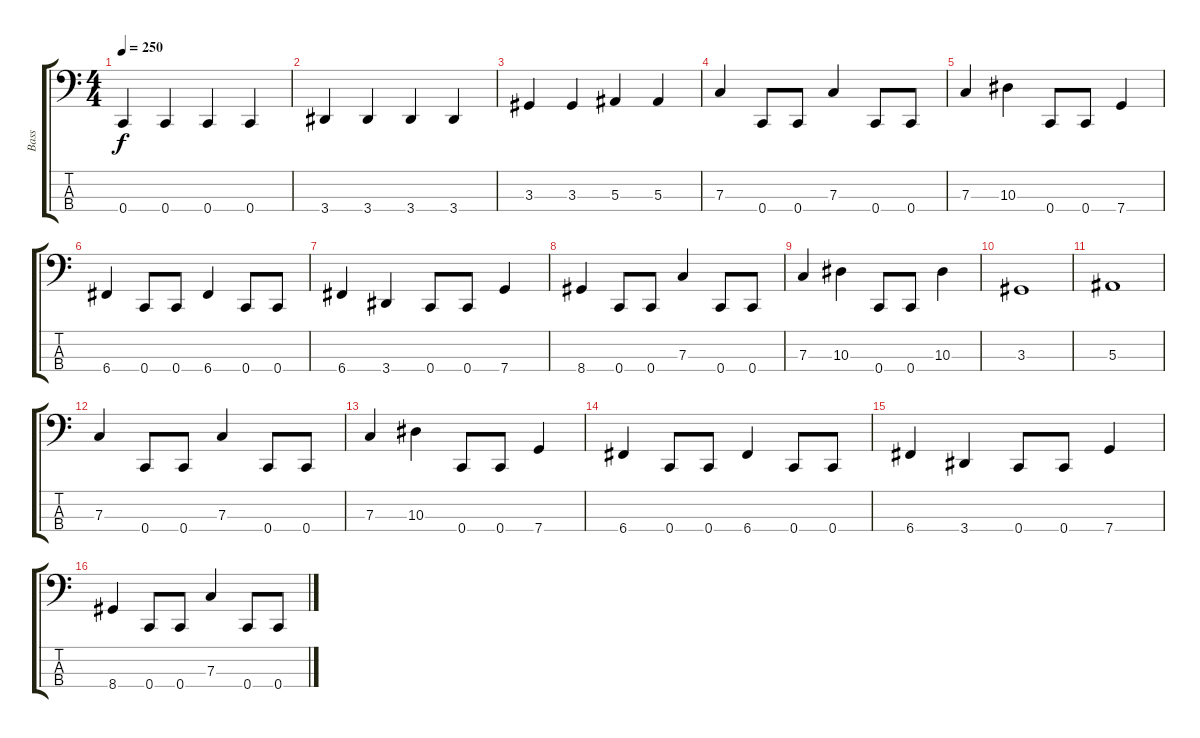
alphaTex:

\track ("Bass" "Bass") {instrument electricbassfinger}
\staff {score tabs}
\tuning (Eb2 Bb1 F1 C1) {hide}
\ts (4 4)
\tempo 250
\clef f4
\ks c
0.4.4{dy f} 0.4.4 0.4.4 0.4.4 |
3.4.4 3.4.4 3.4.4 3.4.4 |
3.3.4 3.3.4 5.3.4 5.3.4 |
7.3.4 0.4.8 0.4.8 7.3.4 0.4.8 0.4.8 |
7.3.4 10.3.4 0.4.8 0.4.8 7.4.4 |
6.4.4 0.4.8 0.4.8 6.4.4 0.4.8 0.4.8 |
6.4.4 3.4.4 0.4.8 0.4.8 7.4.4 |
8.4.4 0.4.8 0.4.8 7.3.4 0.4.8 0.4.8 |
7.3.4 10.3.4 0.4.8 0.4.8 10.3.4 |
3.3.1 |
5.3.1 |
7.3.4 0.4.8 0.4.8 7.3.4 0.4.8 0.4.8 |
7.3.4 10.3.4 0.4.8 0.4.8 7.4.4 |
6.4.4 0.4.8 0.4.8 6.4.4 0.4.8 0.4.8 |
6.4.4 3.4.4 0.4.8 0.4.8 7.4.4 |
8.4.4 0.4.8 0.4.8 7.3.4 0.4.8 0.4.8
